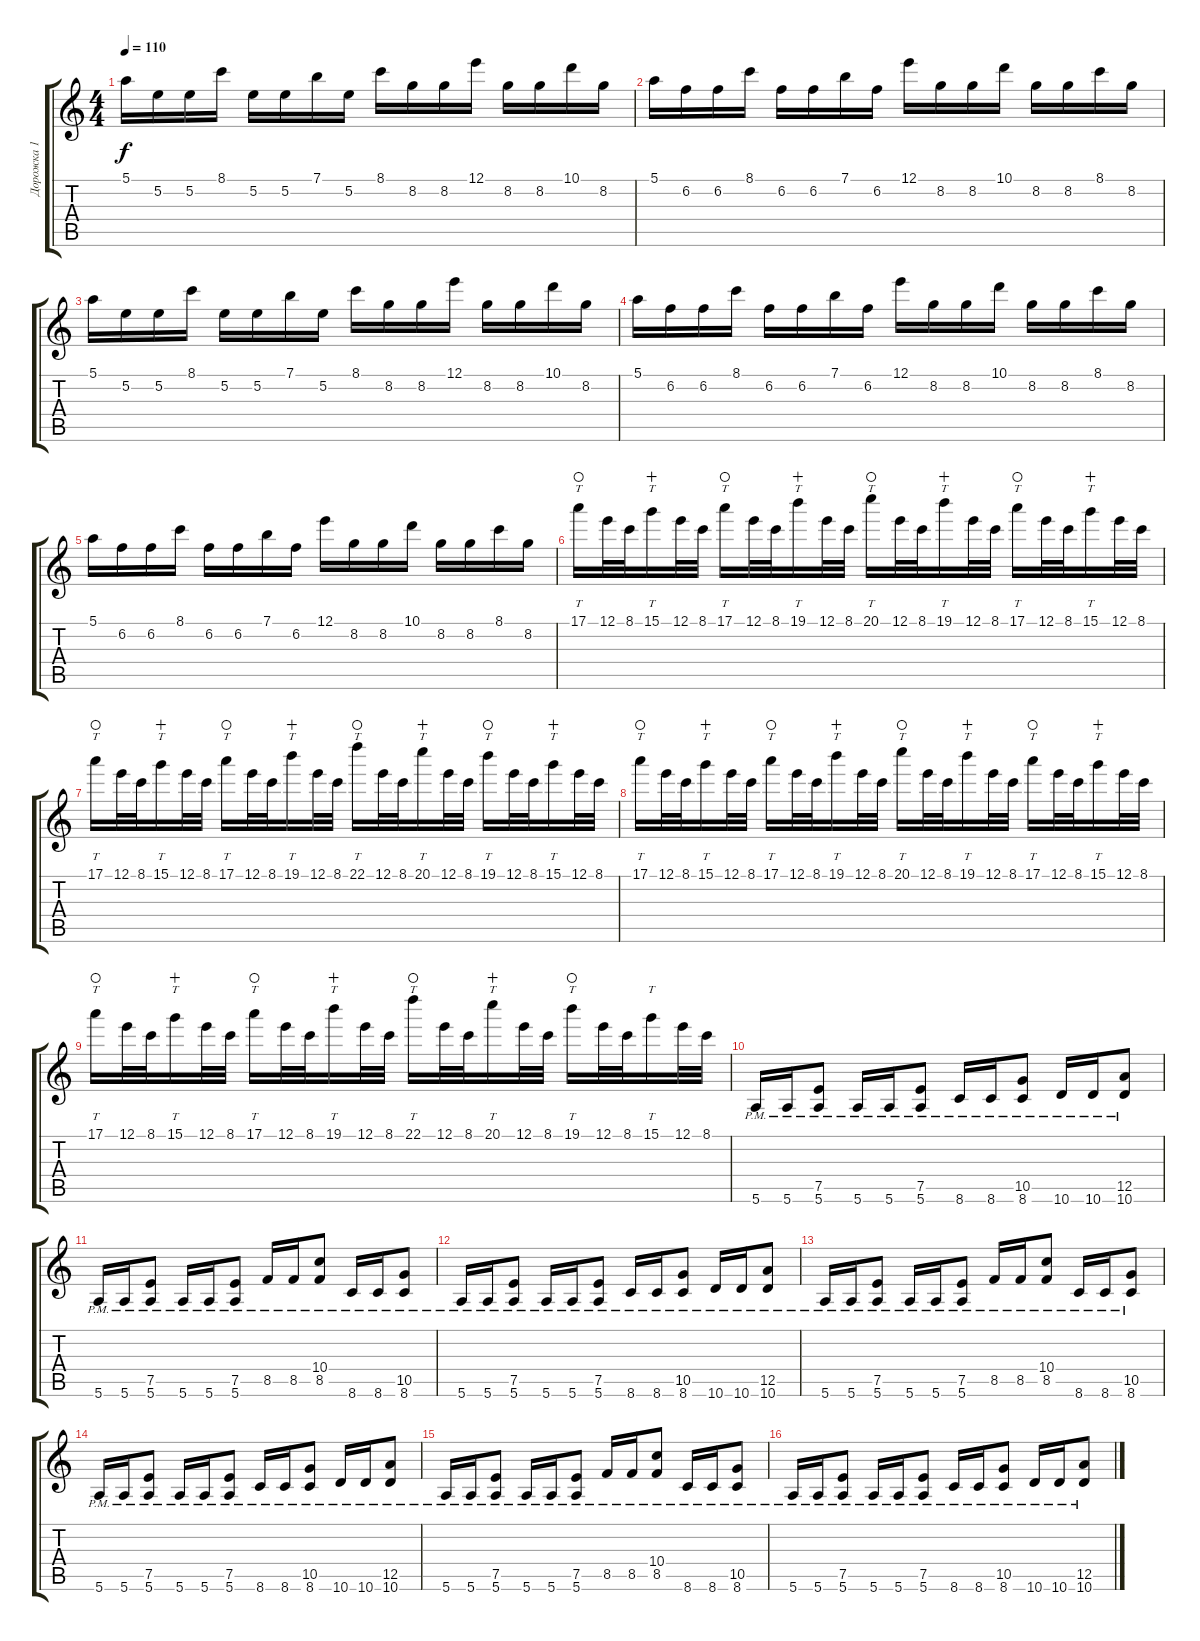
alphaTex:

\track ("Дорожка 1" "Дорожка 1") {instrument distortionguitar}
\staff {score tabs}
\tuning (E4 B3 G3 D3 A2 E2) {hide}
\ts (4 4)
\tempo 110
\clef g2
\ks c
5.1.16{dy f} 5.2.16 5.2.16 8.1.16 5.2.16 5.2.16 7.1.16 5.2.16 8.1.16 8.2.16 8.2.16 12.1.16 8.2.16 8.2.16 10.1.16 8.2.16 |
5.1.16 6.2.16 6.2.16 8.1.16 6.2.16 6.2.16 7.1.16 6.2.16 12.1.16 8.2.16 8.2.16 10.1.16 8.2.16 8.2.16 8.1.16 8.2.16 |
5.1.16 5.2.16 5.2.16 8.1.16 5.2.16 5.2.16 7.1.16 5.2.16 8.1.16 8.2.16 8.2.16 12.1.16 8.2.16 8.2.16 10.1.16 8.2.16 |
5.1.16 6.2.16 6.2.16 8.1.16 6.2.16 6.2.16 7.1.16 6.2.16 12.1.16 8.2.16 8.2.16 10.1.16 8.2.16 8.2.16 8.1.16 8.2.16 |
5.1.16 6.2.16 6.2.16 8.1.16 6.2.16 6.2.16 7.1.16 6.2.16 12.1.16 8.2.16 8.2.16 10.1.16 8.2.16 8.2.16 8.1.16 8.2.16 |
17.1.16{tt waho} 12.1.32 8.1.32 15.1.16{tt wahc} 12.1.32 8.1.32 17.1.16{tt waho} 12.1.32 8.1.32 19.1.16{tt wahc} 12.1.32 8.1.32 20.1.16{tt waho} 12.1.32 8.1.32 19.1.16{tt wahc} 12.1.32 8.1.32 17.1.16{tt waho} 12.1.32 8.1.32 15.1.16{tt wahc} 12.1.32 8.1.32 |
17.1.16{tt waho} 12.1.32 8.1.32 15.1.16{tt wahc} 12.1.32 8.1.32 17.1.16{tt waho} 12.1.32 8.1.32 19.1.16{tt wahc} 12.1.32 8.1.32 22.1.16{tt waho} 12.1.32 8.1.32 20.1.16{tt wahc} 12.1.32 8.1.32 19.1.16{tt waho} 12.1.32 8.1.32 15.1.16{tt wahc} 12.1.32 8.1.32 |
17.1.16{tt waho} 12.1.32 8.1.32 15.1.16{tt wahc} 12.1.32 8.1.32 17.1.16{tt waho} 12.1.32 8.1.32 19.1.16{tt wahc} 12.1.32 8.1.32 20.1.16{tt waho} 12.1.32 8.1.32 19.1.16{tt wahc} 12.1.32 8.1.32 17.1.16{tt waho} 12.1.32 8.1.32 15.1.16{tt wahc} 12.1.32 8.1.32 |
17.1.16{tt waho} 12.1.32 8.1.32 15.1.16{tt wahc} 12.1.32 8.1.32 17.1.16{tt waho} 12.1.32 8.1.32 19.1.16{tt wahc} 12.1.32 8.1.32 22.1.16{tt waho} 12.1.32 8.1.32 20.1.16{tt wahc} 12.1.32 8.1.32 19.1.16{tt waho} 12.1.32 8.1.32 15.1.16{tt} 12.1.32 8.1.32 |
5.6{pm}.16 5.6{pm}.16 (7.5 5.6{pm}).8 5.6{pm}.16 5.6{pm}.16 (7.5 5.6{pm}).8 8.6{pm}.16 8.6{pm}.16 (10.5 8.6{pm}).8 10.6{pm}.16 10.6{pm}.16 (12.5 10.6{pm}).8 |
5.6{pm}.16 5.6{pm}.16 (7.5 5.6{pm}).8 5.6{pm}.16 5.6{pm}.16 (7.5 5.6{pm}).8 8.5{pm}.16 8.5{pm}.16 (10.4 8.5{pm}).8 8.6{pm}.16 8.6{pm}.16 (10.5{pm} 8.6).8 |
5.6{pm}.16 5.6{pm}.16 (7.5 5.6{pm}).8 5.6{pm}.16 5.6{pm}.16 (7.5 5.6{pm}).8 8.6{pm}.16 8.6{pm}.16 (10.5 8.6{pm}).8 10.6{pm}.16 10.6{pm}.16 (12.5 10.6{pm}).8 |
5.6{pm}.16 5.6{pm}.16 (7.5 5.6{pm}).8 5.6{pm}.16 5.6{pm}.16 (7.5 5.6{pm}).8 8.5{pm}.16 8.5{pm}.16 (10.4 8.5{pm}).8 8.6{pm}.16 8.6{pm}.16 (10.5{pm} 8.6).8 |
5.6{pm}.16 5.6{pm}.16 (7.5 5.6{pm}).8 5.6{pm}.16 5.6{pm}.16 (7.5 5.6{pm}).8 8.6{pm}.16 8.6{pm}.16 (10.5 8.6{pm}).8 10.6{pm}.16 10.6{pm}.16 (12.5 10.6{pm}).8 |
5.6{pm}.16 5.6{pm}.16 (7.5 5.6{pm}).8 5.6{pm}.16 5.6{pm}.16 (7.5 5.6{pm}).8 8.5{pm}.16 8.5{pm}.16 (10.4 8.5{pm}).8 8.6{pm}.16 8.6{pm}.16 (10.5{pm} 8.6).8 |
5.6{pm}.16 5.6{pm}.16 (7.5 5.6{pm}).8 5.6{pm}.16 5.6{pm}.16 (7.5 5.6{pm}).8 8.6{pm}.16 8.6{pm}.16 (10.5 8.6{pm}).8 10.6{pm}.16 10.6{pm}.16 (12.5 10.6{pm}).8
